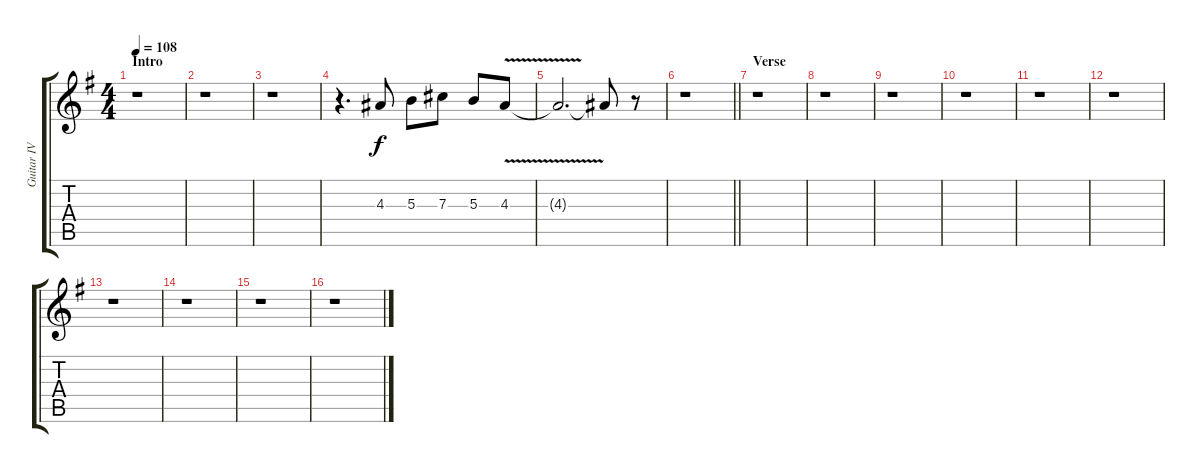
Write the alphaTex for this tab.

\track ("Guitar IV" "Guitar IV") {instrument distortionguitar}
\staff {score tabs}
\tuning (Eb4 Bb3 Gb3 Db3 Ab2 Eb2) {hide}
\ts (4 4)
\section ("" "Intro")
\tempo 108
\clef g2
\ks eminor
r.1{dy f instrument distortionguitar} |
r.1 |
r.1 |
r.4{d} 4.3.8 5.3.8 7.3.8 5.3.8 4.3{v}.8 |
4.3{t}.2{d} 4.3{t}.8 r.8 |
\barLineRight lightlight
r.1 |
\section ("" "Verse")
r.1 |
r.1 |
r.1 |
r.1 |
r.1 |
r.1 |
r.1 |
r.1 |
r.1 |
r.1
